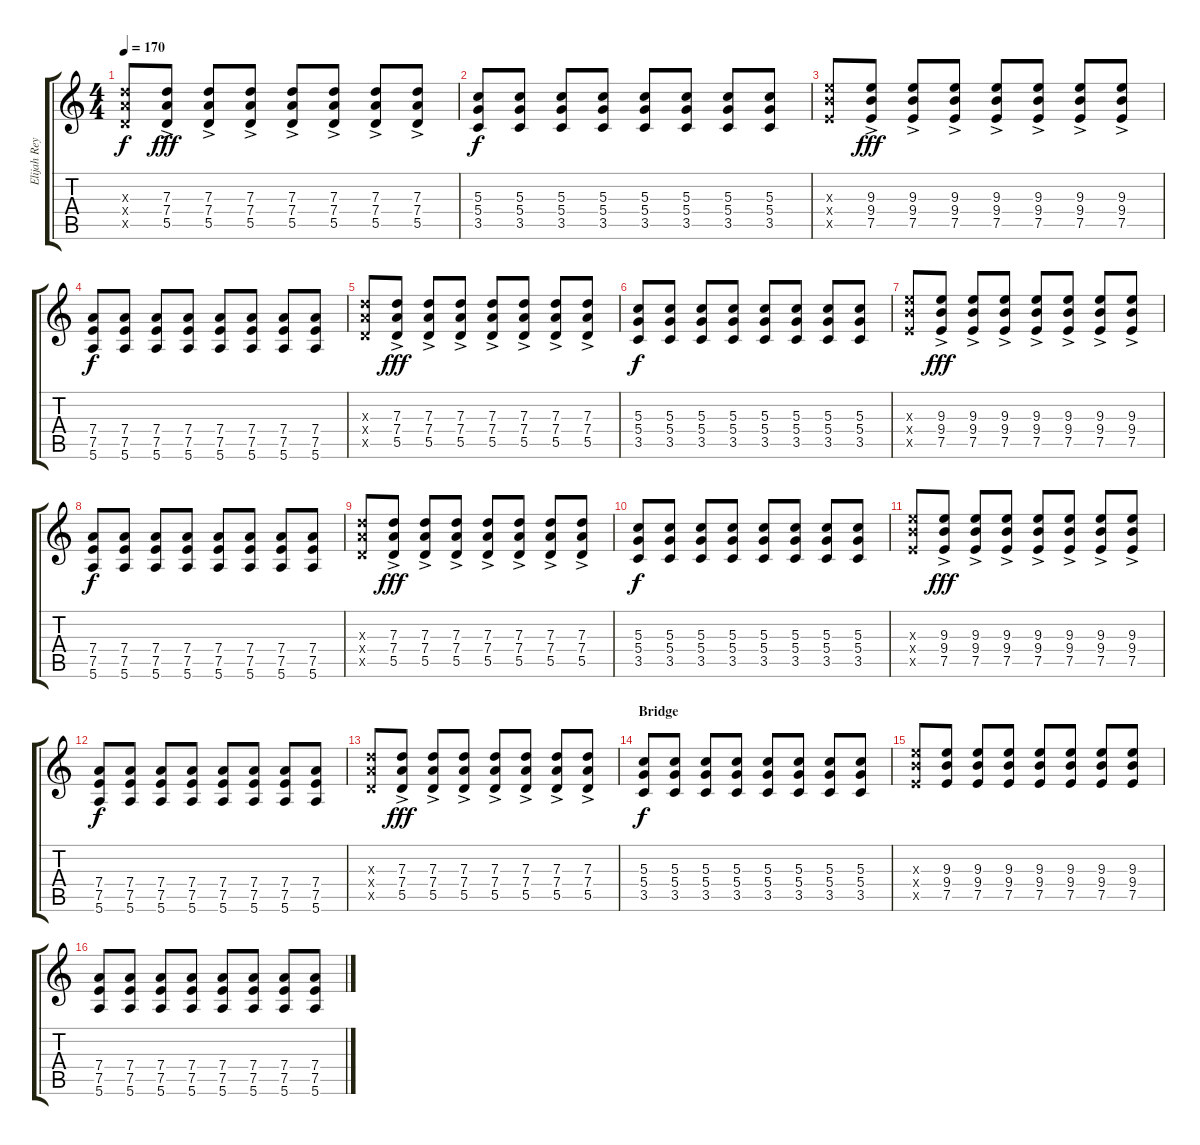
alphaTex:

\track ("Elijah Reyes" "Elijah Rey") {instrument overdrivenguitar}
\staff {score tabs}
\tuning (E4 B3 G3 D3 A2 E2) {hide}
\ts (4 4)
\tempo 170
\clef g2
\ks c
(7.3{x} 7.4{x} 5.5{x}).8{dy f} (7.3 7.4 5.5{ac}).8{dy fff} (7.3 7.4 5.5{ac}).8 (7.3 7.4 5.5{ac}).8 (7.3 7.4 5.5{ac}).8 (7.3 7.4 5.5{ac}).8 (7.3 7.4 5.5{ac}).8 (7.3 7.4 5.5{ac}).8 |
(5.3 5.4 3.5).8{dy f} (5.3 5.4 3.5).8 (5.3 5.4 3.5).8 (5.3 5.4 3.5).8 (5.3 5.4 3.5).8 (5.3 5.4 3.5).8 (5.3 5.4 3.5).8 (5.3 5.4 3.5).8 |
(9.3{x} 9.4{x} 7.5{x}).8 (9.3 9.4 7.5{ac}).8{dy fff} (9.3 9.4 7.5{ac}).8 (9.3 9.4 7.5{ac}).8 (9.3 9.4 7.5{ac}).8 (9.3 9.4 7.5{ac}).8 (9.3 9.4 7.5{ac}).8 (9.3 9.4 7.5{ac}).8 |
(7.4 7.5 5.6).8{dy f} (7.4 7.5 5.6).8 (7.4 7.5 5.6).8 (7.4 7.5 5.6).8 (7.4 7.5 5.6).8 (7.4 7.5 5.6).8 (7.4 7.5 5.6).8 (7.4 7.5 5.6).8 |
(7.3{x} 7.4{x} 5.5{x}).8 (7.3 7.4 5.5{ac}).8{dy fff} (7.3 7.4 5.5{ac}).8 (7.3 7.4 5.5{ac}).8 (7.3 7.4 5.5{ac}).8 (7.3 7.4 5.5{ac}).8 (7.3 7.4 5.5{ac}).8 (7.3 7.4 5.5{ac}).8 |
(5.3 5.4 3.5).8{dy f} (5.3 5.4 3.5).8 (5.3 5.4 3.5).8 (5.3 5.4 3.5).8 (5.3 5.4 3.5).8 (5.3 5.4 3.5).8 (5.3 5.4 3.5).8 (5.3 5.4 3.5).8 |
(9.3{x} 9.4{x} 7.5{x}).8 (9.3 9.4 7.5{ac}).8{dy fff} (9.3 9.4 7.5{ac}).8 (9.3 9.4 7.5{ac}).8 (9.3 9.4 7.5{ac}).8 (9.3 9.4 7.5{ac}).8 (9.3 9.4 7.5{ac}).8 (9.3 9.4 7.5{ac}).8 |
(7.4 7.5 5.6).8{dy f} (7.4 7.5 5.6).8 (7.4 7.5 5.6).8 (7.4 7.5 5.6).8 (7.4 7.5 5.6).8 (7.4 7.5 5.6).8 (7.4 7.5 5.6).8 (7.4 7.5 5.6).8 |
(7.3{x} 7.4{x} 5.5{x}).8 (7.3 7.4 5.5{ac}).8{dy fff} (7.3 7.4 5.5{ac}).8 (7.3 7.4 5.5{ac}).8 (7.3 7.4 5.5{ac}).8 (7.3 7.4 5.5{ac}).8 (7.3 7.4 5.5{ac}).8 (7.3 7.4 5.5{ac}).8 |
(5.3 5.4 3.5).8{dy f} (5.3 5.4 3.5).8 (5.3 5.4 3.5).8 (5.3 5.4 3.5).8 (5.3 5.4 3.5).8 (5.3 5.4 3.5).8 (5.3 5.4 3.5).8 (5.3 5.4 3.5).8 |
(9.3{x} 9.4{x} 7.5{x}).8 (9.3 9.4 7.5{ac}).8{dy fff} (9.3 9.4 7.5{ac}).8 (9.3 9.4 7.5{ac}).8 (9.3 9.4 7.5{ac}).8 (9.3 9.4 7.5{ac}).8 (9.3 9.4 7.5{ac}).8 (9.3 9.4 7.5{ac}).8 |
(7.4 7.5 5.6).8{dy f} (7.4 7.5 5.6).8 (7.4 7.5 5.6).8 (7.4 7.5 5.6).8 (7.4 7.5 5.6).8 (7.4 7.5 5.6).8 (7.4 7.5 5.6).8 (7.4 7.5 5.6).8 |
(7.3{x} 7.4{x} 5.5{x}).8 (7.3 7.4 5.5{ac}).8{dy fff} (7.3 7.4 5.5{ac}).8 (7.3 7.4 5.5{ac}).8 (7.3 7.4 5.5{ac}).8 (7.3 7.4 5.5{ac}).8 (7.3 7.4 5.5{ac}).8 (7.3 7.4 5.5{ac}).8 |
\section ("" "Bridge")
(5.3 5.4 3.5).8{dy f} (5.3 5.4 3.5).8 (5.3 5.4 3.5).8 (5.3 5.4 3.5).8 (5.3 5.4 3.5).8 (5.3 5.4 3.5).8 (5.3 5.4 3.5).8 (5.3 5.4 3.5).8 |
(9.3{x} 9.4{x} 7.5{x}).8 (9.3 9.4 7.5).8 (9.3 9.4 7.5).8 (9.3 9.4 7.5).8 (9.3 9.4 7.5).8 (9.3 9.4 7.5).8 (9.3 9.4 7.5).8 (9.3 9.4 7.5).8 |
(7.4 7.5 5.6).8 (7.4 7.5 5.6).8 (7.4 7.5 5.6).8 (7.4 7.5 5.6).8 (7.4 7.5 5.6).8 (7.4 7.5 5.6).8 (7.4 7.5 5.6).8 (7.4 7.5 5.6).8
